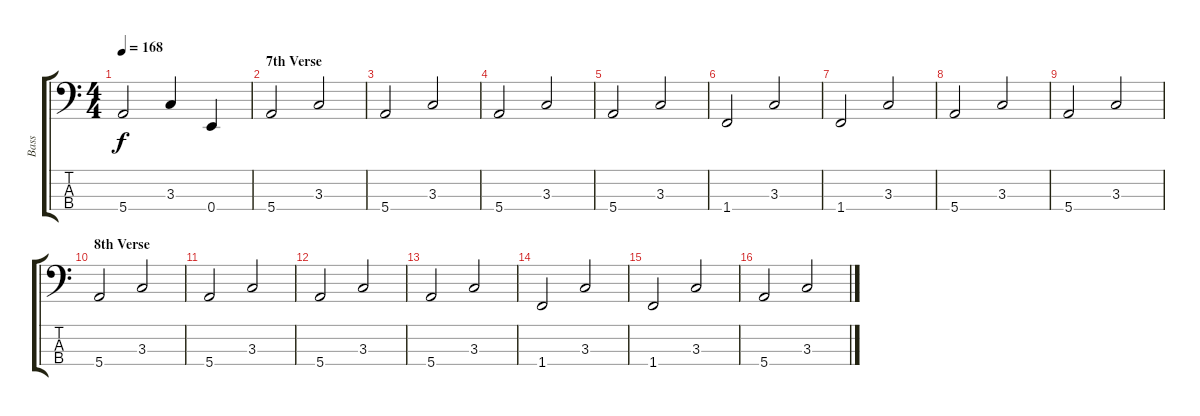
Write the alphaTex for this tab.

\track ("Bass" "Bass") {instrument electricbassfinger}
\staff {score tabs}
\tuning (G2 D2 A1 E1) {hide}
\ts (4 4)
\tempo 168
\clef f4
\ks c
5.4.2{dy f} 3.3.4 0.4.4 |
\section ("" "7th Verse")
5.4.2 3.3.2 |
5.4.2 3.3.2 |
5.4.2 3.3.2 |
5.4.2 3.3.2 |
1.4.2 3.3.2 |
1.4.2 3.3.2 |
5.4.2 3.3.2 |
5.4.2 3.3.2 |
\section ("" "8th Verse")
5.4.2 3.3.2 |
5.4.2 3.3.2 |
5.4.2 3.3.2 |
5.4.2 3.3.2 |
1.4.2 3.3.2 |
1.4.2 3.3.2 |
5.4.2 3.3.2
